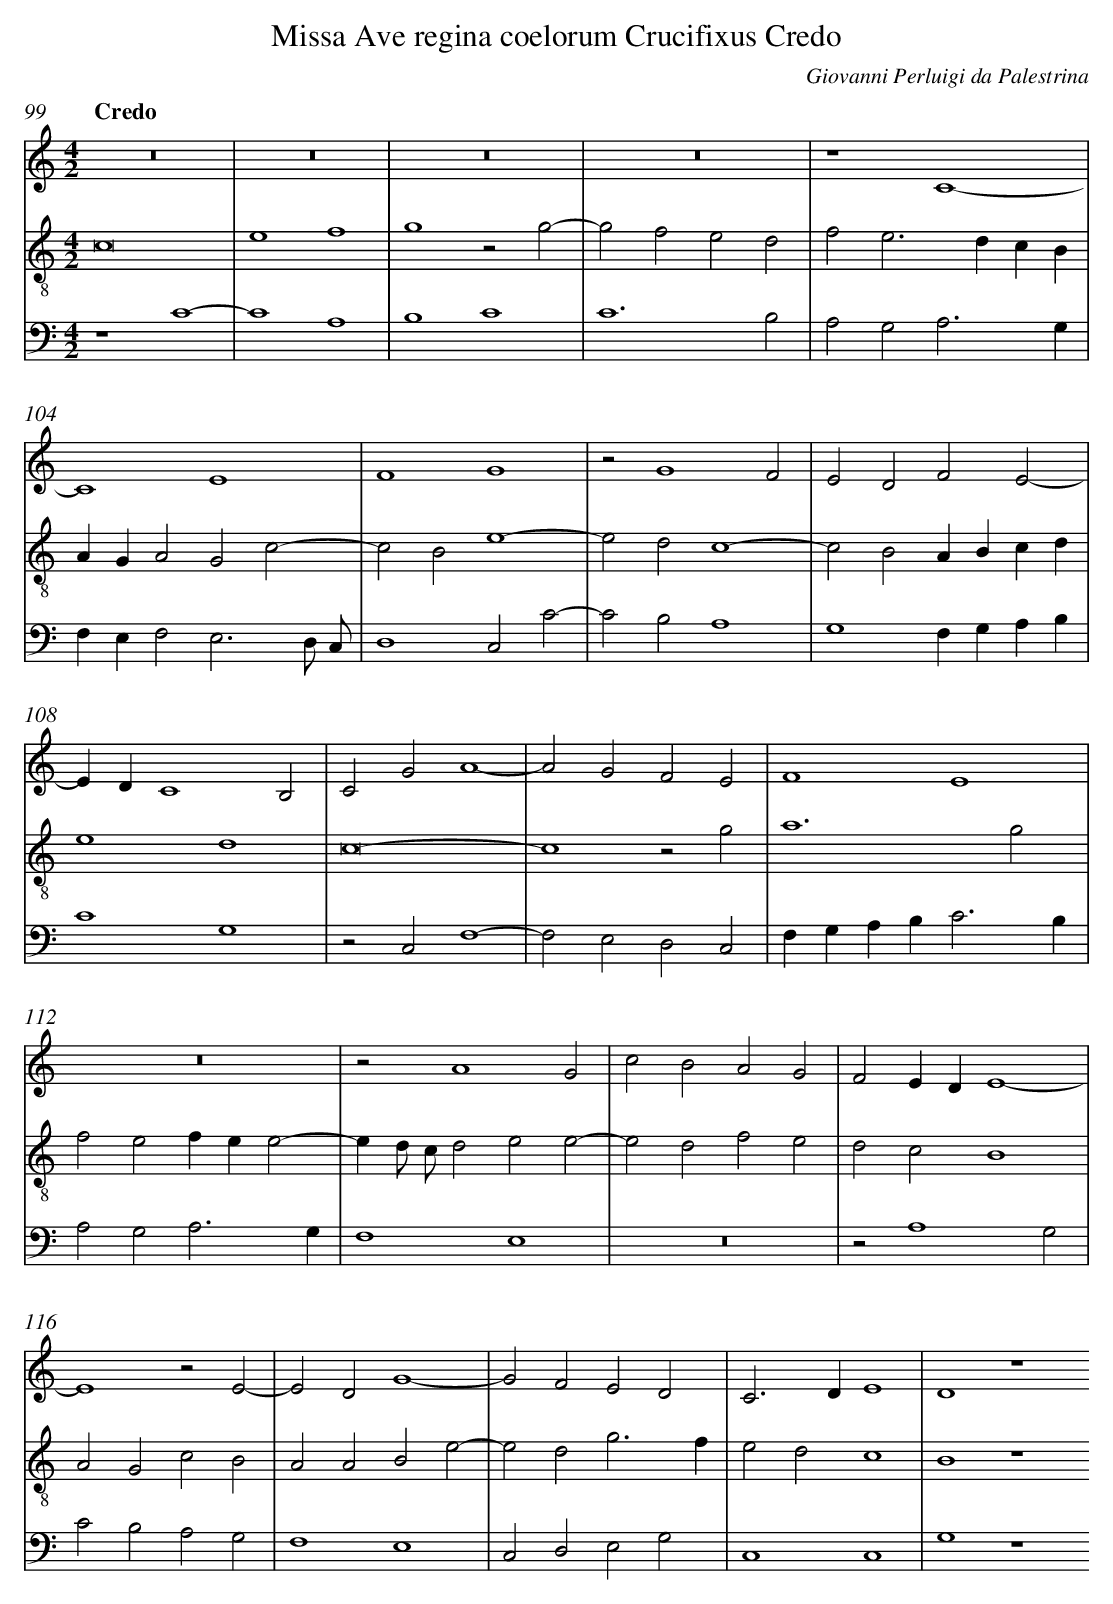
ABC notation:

X:1
T: Missa Ave regina coelorum Crucifixus Credo
C: Giovanni Perluigi da Palestrina
L: 1/4
M: 4/2
Q: "Credo"
V: 1 clef=treble
V: 2 clef=treble-8
V: 3 clef=bass
K: C
[V:1] z8 |
[V:2] c8 |
[V:3] z4C4- |
[V:1] z8 |
[V:2] e4f4 |
[V:3] C4A,4 |
[V:1] z8 |
[V:2] g4z2g2- |
[V:3] B,4C4 |
[V:1] z8 |
[V:2] g2f2e2d2 |
[V:3] C6B,2 |
[V:1] z4C4- |
[V:2] f2e2>d2cB |
[V:3] A,2G,2A,3G, |
[V:1] C4E4 |
[V:2] AGA2G2c2- |
[V:3] F,E,F,2E,3D,/ C,/ |
[V:1] F4G4 |
[V:2] c2B2e4- |
[V:3] D,4C,2C2- |
[V:1] z2G4F2 |
[V:2] e2d2c4- |
[V:3] C2B,2A,4 |
[V:1] E2D2F2E2- |
[V:2] c2B2ABcd |
[V:3] G,4F,G,A,B, |
[V:1] EDC4B,2 |
[V:2] e4d4 |
[V:3] C4G,4 |
[V:1] C2G2A4- |
[V:2] c8- |
[V:3] z2C,2F,4- |
[V:1] A2G2F2E2 |
[V:2] c4z2g2 |
[V:3] F,2E,2D,2C,2 |
[V:1] F4E4 |
[V:2] a6g2 |
[V:3] F,G,A,B,2<C2B, |
[V:1] z8 |
[V:2] f2e2fee2- |
[V:3] A,2G,2A,3G, |
[V:1] z2A4G2 |
[V:2] ed/ c/d2e2e2- |
[V:3] F,4E,4 |
[V:1] c2B2A2G2 |
[V:2] e2d2f2e2 |
[V:3] z8 |
[V:1] F2EDE4- |
[V:2] d2c2B4 |
[V:3] z2A,4G,2 |
[V:1] E4z2E2- |
[V:2] A2G2c2B2 |
[V:3] C2B,2A,2G,2 |
[V:1] E2D2G4- |
[V:2] A2A2B2e2- |
[V:3] F,4E,4 |
[V:1] G2F2E2D2 |
[V:2] e2d2g3f |
[V:3] C,2D,2E,2G,2 |
[V:1] C2>D2E4 |
[V:2] e2d2c4 |
[V:3] C,4C,4 |
[V:1] D4z4
[V:2] B4z4
[V:3] G,4z4
